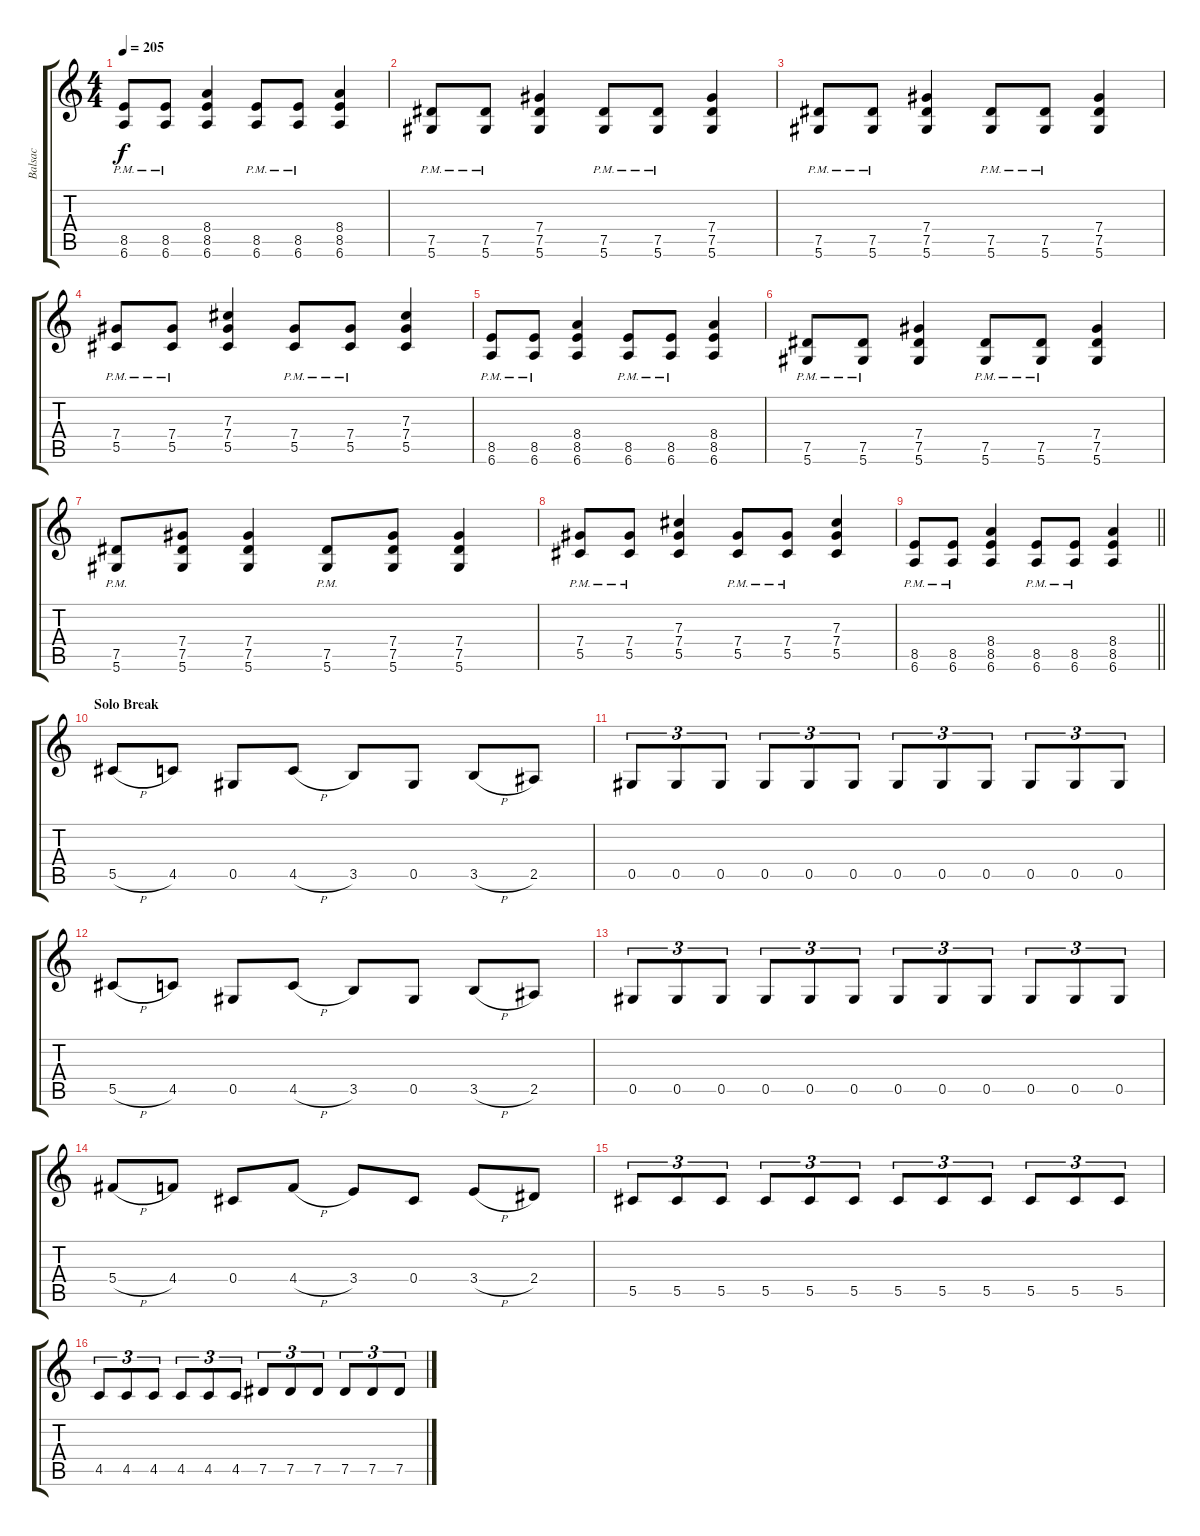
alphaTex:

\track ("Balsac" "Balsac") {instrument overdrivenguitar}
\staff {score tabs}
\tuning (Eb4 Bb3 Gb3 Db3 Ab2 Eb2) {hide}
\ts (4 4)
\tempo 205
\clef g2
\ks c
(8.5{pm} 6.6{pm}).8{dy f} (8.5{pm} 6.6{pm}).8 (8.4 8.5 6.6).4 (8.5{pm} 6.6{pm}).8 (8.5{pm} 6.6{pm}).8 (8.4 8.5 6.6).4 |
(7.5{pm} 5.6{pm}).8 (7.5{pm} 5.6{pm}).8 (7.4 7.5 5.6).4 (7.5{pm} 5.6{pm}).8 (7.5{pm} 5.6{pm}).8 (7.4 7.5 5.6).4 |
(7.5{pm} 5.6{pm}).8 (7.5{pm} 5.6{pm}).8 (7.4 7.5 5.6).4 (7.5{pm} 5.6{pm}).8 (7.5{pm} 5.6{pm}).8 (7.4 7.5 5.6).4 |
(7.4{pm} 5.5{pm}).8 (7.4{pm} 5.5{pm}).8 (7.3 7.4 5.5).4 (7.4{pm} 5.5{pm}).8 (7.4{pm} 5.5{pm}).8 (7.3 7.4 5.5).4 |
(8.5{pm} 6.6{pm}).8 (8.5{pm} 6.6{pm}).8 (8.4 8.5 6.6).4 (8.5{pm} 6.6{pm}).8 (8.5{pm} 6.6{pm}).8 (8.4 8.5 6.6).4 |
(7.5{pm} 5.6{pm}).8 (7.5{pm} 5.6{pm}).8 (7.4 7.5 5.6).4 (7.5{pm} 5.6{pm}).8 (7.5{pm} 5.6{pm}).8 (7.4 7.5 5.6).4 |
(7.5{pm} 5.6{pm}).8 (7.4 7.5 5.6).8 (7.4 7.5 5.6).4 (7.5{pm} 5.6{pm}).8 (7.4 7.5 5.6).8 (7.4 7.5 5.6).4 |
(7.4{pm} 5.5{pm}).8 (7.4{pm} 5.5{pm}).8 (7.3 7.4 5.5).4 (7.4{pm} 5.5{pm}).8 (7.4{pm} 5.5{pm}).8 (7.3 7.4 5.5).4 |
\barLineRight lightlight
(8.5{pm} 6.6{pm}).8 (8.5{pm} 6.6{pm}).8 (8.4 8.5 6.6).4 (8.5{pm} 6.6{pm}).8 (8.5{pm} 6.6{pm}).8 (8.4 8.5 6.6).4 |
\section ("" "Solo Break")
5.5{h}.8 4.5.8 0.5.8 4.5{h}.8 3.5.8 0.5.8 3.5{h}.8 2.5.8 |
0.5.8{tu (3 2)} 0.5.8{tu (3 2)} 0.5.8{tu (3 2)} 0.5.8{tu (3 2)} 0.5.8{tu (3 2)} 0.5.8{tu (3 2)} 0.5.8{tu (3 2)} 0.5.8{tu (3 2)} 0.5.8{tu (3 2)} 0.5.8{tu (3 2)} 0.5.8{tu (3 2)} 0.5.8{tu (3 2)} |
5.5{h}.8 4.5.8 0.5.8 4.5{h}.8 3.5.8 0.5.8 3.5{h}.8 2.5.8 |
0.5.8{tu (3 2)} 0.5.8{tu (3 2)} 0.5.8{tu (3 2)} 0.5.8{tu (3 2)} 0.5.8{tu (3 2)} 0.5.8{tu (3 2)} 0.5.8{tu (3 2)} 0.5.8{tu (3 2)} 0.5.8{tu (3 2)} 0.5.8{tu (3 2)} 0.5.8{tu (3 2)} 0.5.8{tu (3 2)} |
5.4{h}.8 4.4.8 0.4.8 4.4{h}.8 3.4.8 0.4.8 3.4{h}.8 2.4.8 |
5.5.8{tu (3 2)} 5.5.8{tu (3 2)} 5.5.8{tu (3 2)} 5.5.8{tu (3 2)} 5.5.8{tu (3 2)} 5.5.8{tu (3 2)} 5.5.8{tu (3 2)} 5.5.8{tu (3 2)} 5.5.8{tu (3 2)} 5.5.8{tu (3 2)} 5.5.8{tu (3 2)} 5.5.8{tu (3 2)} |
4.5.8{tu (3 2)} 4.5.8{tu (3 2)} 4.5.8{tu (3 2)} 4.5.8{tu (3 2)} 4.5.8{tu (3 2)} 4.5.8{tu (3 2)} 7.5.8{tu (3 2)} 7.5.8{tu (3 2)} 7.5.8{tu (3 2)} 7.5.8{tu (3 2)} 7.5.8{tu (3 2)} 7.5.8{tu (3 2)}
